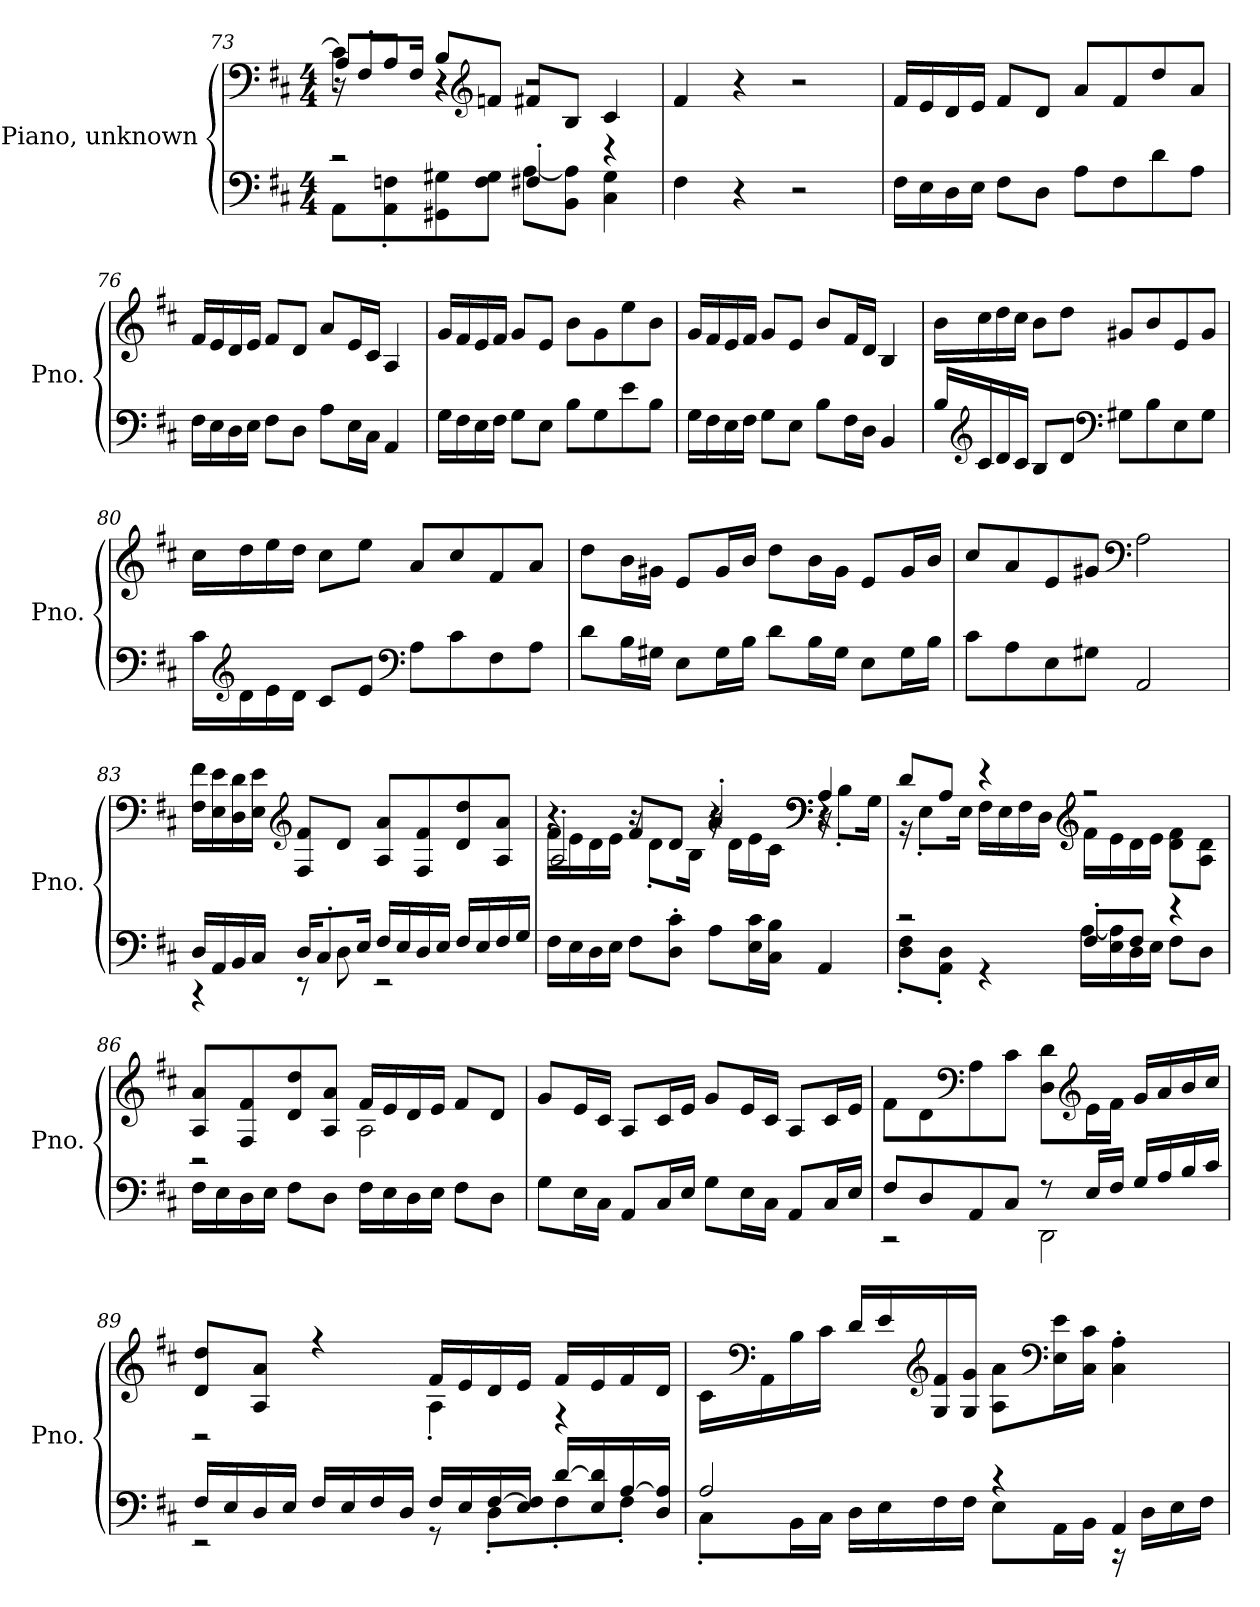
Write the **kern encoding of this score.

**kern	**kern
*part1	*part1
*staff2	*staff1
*I"Piano, unknown	*
*I'Pno.	*
!!LO:LB:g=z
*clefF4	*clefF4
*k[f#c#]	*k[f#c#]
*M4/4	*M4/4
=73	=73
*^	*^
*	*	*	*^
2r	8AA\L	16r	4c#\]	8A/L
.	.	8F#'/L	.	.
.	8AA\' 8Fn\'	.	.	8A/J
.	.	16F#/Jk	.	.
.	8GG#X\ 8G#X\	8B/L	4r	4r
*	*	*clefG2	*	*
.	8F\ 8G#\J	8fn/J	.	.
4F#X'/	[8A\L	8f#X/L	2r	2r
.	8BB\ 8A\]J	8B/J	.	.
4r	4C#\ 4G#\	4c#/	.	.
*v	*v	*	*	*
*	*v	*v	*v
=74	=74
4F#\	4f#/
4r	4r
2r	2r
=75	=75
16F#\LL	16f#/LL
16E\	16e/
16D\	16d/
16E\JJ	16e/JJ
8F#\L	8f#/L
8D\J	8d/J
8A\L	8a/L
8F#\	8f#/
8d\	8dd/
8A\J	8a/J
=76	=76
16F#\LL	16f#/LL
16E\	16e/
16D\	16d/
16E\JJ	16e/JJ
8F#\L	8f#/L
8D\J	8d/J
8A\L	8a/L
16E\L	16e/L
16C#\JJ	16c#/JJ
4AA/	4A/
!!LO:PB:g=z
=77	=77
16G\LL	16g/LL
16F#\	16f#/
16E\	16e/
16F#\JJ	16f#/JJ
8G\L	8g/L
8E\J	8e/J
8B\L	8b\L
8G\	8g\
8e\	8ee\
8B\J	8b\J
=78	=78
16G\LL	16g/LL
16F#\	16f#/
16E\	16e/
16F#\JJ	16f#/JJ
8G\L	8g/L
8E\J	8e/J
8B\L	8b/L
16F#\L	16f#/L
16D\JJ	16d/JJ
4BB/	4B/
=79	=79
16B/LL	16b\LL
*clefG2	*
16c#/	16cc#\
16d/	16dd\
16c#/JJ	16cc#\JJ
8B/L	8b\L
8d/J	8dd\J
*clefF4	*
8G#X\L	8g#X/L
8B\	8b/
8E\	8e/
8G#\J	8g#/J
!!LO:LB:g=z
=80	=80
16c#\LL	16cc#\LL
*clefG2	*
16d\	16dd\
16e\	16ee\
16d\JJ	16dd\JJ
8c#/L	8cc#\L
8e/J	8ee\J
*clefF4	*
8A\L	8a/L
8c#\	8cc#/
8F#\	8f#/
8A\J	8a/J
=81	=81
8d\L	8dd\L
16B\L	16b\L
16G#X\JJ	16g#X\JJ
8E\L	8e/L
16G#\L	16g#/L
16B\JJ	16b/JJ
8d\L	8dd\L
16B\L	16b\L
16G#\JJ	16g#\JJ
8E\L	8e/L
16G#\L	16g#/L
16B\JJ	16b/JJ
=82	=82
8c#\L	8cc#/L
8A\	8a/
8E\	8e/
8G#X\J	8g#X/J
*	*clefF4
2AA/	2A\
!!LO:LB:g=z
=83	=83
*^	*
16D/LL	4r	16F#\ 16f#\LL
16AA/	.	16E\ 16e\
16BB/	.	16D\ 16d\
16C#/JJ	.	16E\ 16e\JJ
*	*	*clefG2
16D/KL	8r	8F#/ 8f#/L
8C#'/	.	.
.	8D\	8d/J
16E/Jk	.	.
16F#/LL	2r	8A/ 8a/L
16E/	.	.
16D/	.	8F#/ 8f#/
16E/JJ	.	.
16F#/LL	.	8d/ 8dd/
16E/	.	.
16F#/	.	8A/ 8a/J
16G/JJ	.	.
*v	*v	*
=84	=84
*	*^
*	*	*^
16F#\LL	4r	16f#\LL	2A'/
16E\	.	16e\	.
16D\	.	16d\	.
16E\JJ	.	16e\JJ	.
8F#\L	8f#/L	16r	.
.	.	8d'\L	.
8D\' 8c#\'J	8d/J	.	.
.	.	16B\Jk	.
8A\L	4a'/	16r	4r
.	.	16d\LL	.
16E\ 16c#\L	.	16e\	.
16C#\ 16B\JJ	.	16c#\JJ	.
*	*clefF4	*	*
4AA/	4r	16r	4A/
.	.	8B'\L	.
.	.	16G\Jk	.
*	*	*v	*v
!!LO:LB:g=z
=85	=85	=85
*^	*	*
2r	8D\' 8F#\'L	8d/L	16r
.	.	.	8E'\L
.	8AA\' 8D\'J	8A/J	.
.	.	.	16E\Jk
.	4r	4r	16F#\LL
.	.	.	16E\
.	.	.	16F#\
.	.	.	16D\JJ
*	*	*clefG2	*
8F#'/L	[16A\LL	2r	16f#\LL
.	16E\ 16A\]	.	16e\
8F#/J	16D\	.	16d\
.	16E\JJ	.	16e\JJ
4r	8F#\L	.	8d\ 8f#\L
.	8D\J	.	8A\ 8d\J
*v	*v	*	*
=86	=86	=86
16F#\LL	8A/ 8a/L	2r
16E\	.	.
16D\	8F#/ 8f#/	.
16E\JJ	.	.
8F#\L	8d/ 8dd/	.
8D\J	8A/ 8a/J	.
16F#\LL	16f#/LL	2A\
16E\	16e/	.
16D\	16d/	.
16E\JJ	16e/JJ	.
8F#\L	8f#/L	.
8D\J	8d/J	.
*	*v	*v
=87	=87
8G\L	8g/L
16E\L	16e/L
16C#\JJ	16c#/JJ
8AA/L	8A/L
16C#/L	16c#/L
16E/JJ	16e/JJ
8G\L	8g/L
16E\L	16e/L
16C#\JJ	16c#/JJ
8AA/L	8A/L
16C#/L	16c#/L
16E/JJ	16e/JJ
!!LO:LB:g=z
=88	=88
*^	*
8F#/L	2r	8f#\L
8D/	.	8d\
*	*	*clefF4
8AA/	.	8A\
8C#/J	.	8c#\J
8r	2DD\	8D\ 8d\L
*	*	*clefG2
16E/LL	.	16e\L
16F#/JJ	.	16f#\JJ
16G/LL	.	16g/LL
16A/	.	16a/
16B/	.	16b/
16c#/JJ	.	16cc#/JJ
=89	=89	=89
*	*	*^
16F#/LL	2r	8d/ 8dd/L	2r
16E/	.	.	.
16D/	.	8A/ 8a/J	.
16E/JJ	.	.	.
16F#/LL	.	4r	.
16E/	.	.	.
16F#/	.	.	.
16D/JJ	.	.	.
16F#/LL	8r	16f#/LL	4A'\
16E/	.	16e/	.
[16F#/	8D'\L	16d/	.
16E/ 16F#/]JJ	.	16e/JJ	.
[16d/LL	8F#'\	16f#/LL	4r
16E/ 16d/]	.	16e/	.
[16A/	8F#'\J	16f#/	.
16D/ 16A/]JJ	.	16d/JJ	.
*	*	*v	*v
!!LO:LB:g=z
=90	=90	=90
2A/	8C#'\L	16c#\LL
*	*	*clefF4
.	.	16AA\
.	16BB\L	16B\
.	16C#\JJ	16c#\JJ
.	16D\LL	16d/LL
.	16E\	16e/
*	*	*clefG2
.	16F#\	16G/ 16f#/
.	16F#\JJ	16G/ 16g/JJ
4r	8E\L	8A\ 8a\L
*	*	*clefF4
.	16AA\L	16E\ 16e\L
.	16BB\JJ	16C#\ 16c#\JJ
4AA/	16r	4C#\' 4A\'
.	16D\LL	.
.	16E\	.
.	16F#\JJ	.
*v	*v	*
=	=
*-	*-
